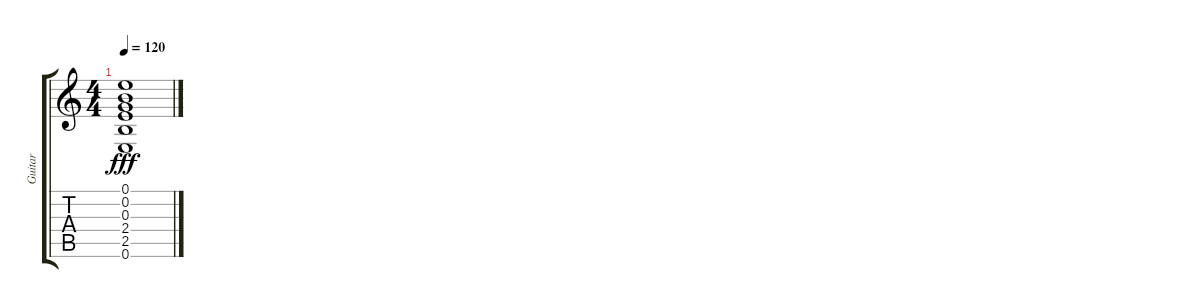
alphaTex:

\track ("Guitar" "Guitar") {instrument acousticguitarnylon}
\staff {score tabs}
\tuning (E4 B3 G3 D3 A2 E2) {hide}
\ts (4 4)
\tempo 120
\clef g2
\ks c
(0.1 0.2 0.3 2.4 2.5 0.6).1{dy fff}
